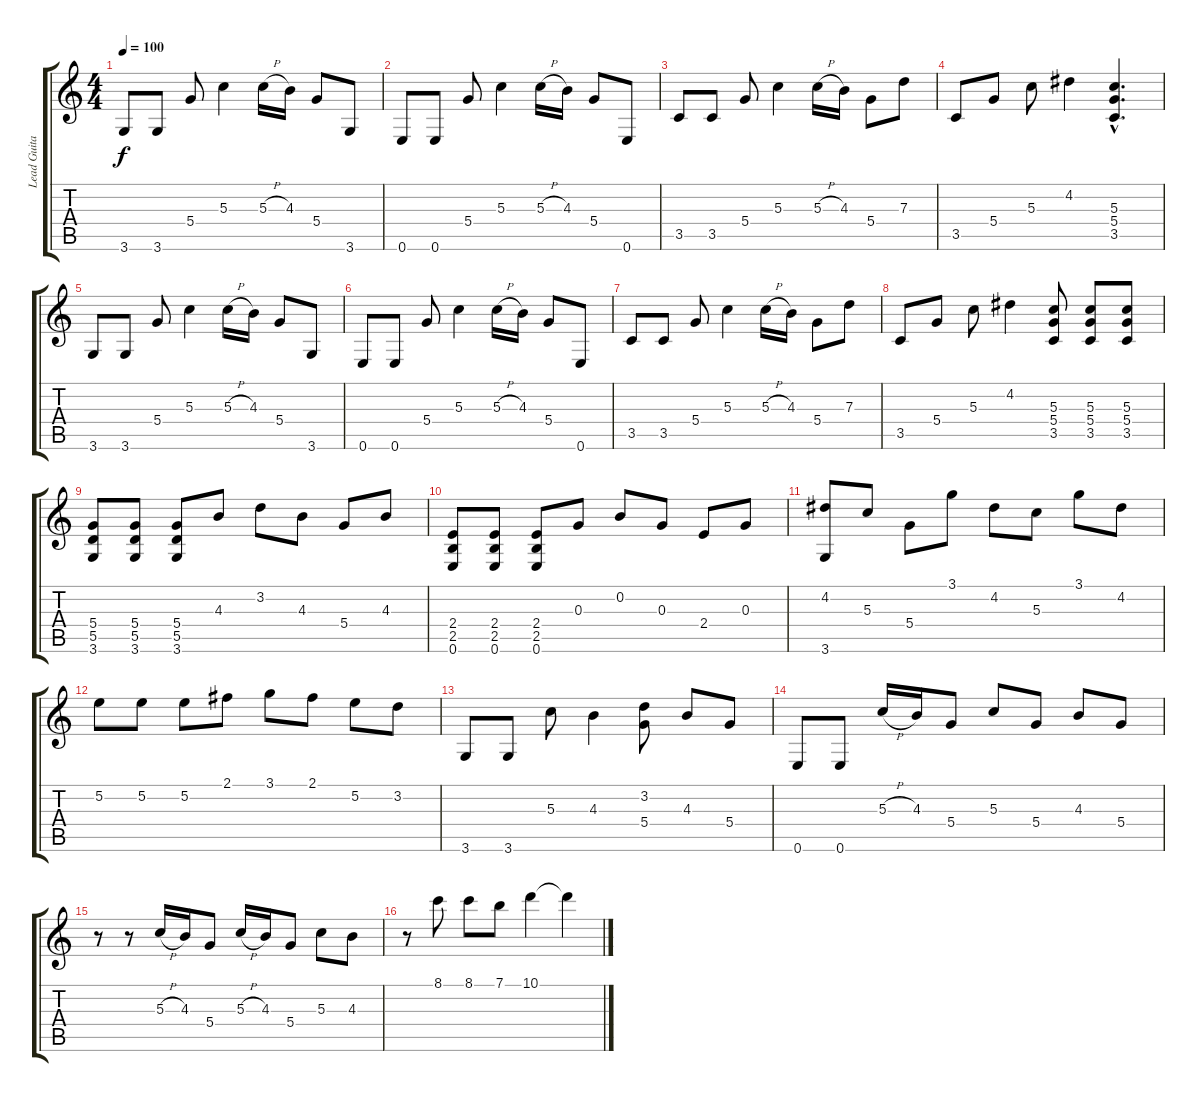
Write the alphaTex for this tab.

\track ("Lead Guitar" "Lead Guita") {instrument distortionguitar}
\staff {score tabs}
\tuning (E4 B3 G3 D3 A2 E2) {hide}
\ts (4 4)
\tempo 100
\clef g2
\ks c
3.6.8{dy f instrument electricguitarclean} 3.6.8 5.4.8 5.3.4 5.3{h}.16 4.3.16 5.4.8 3.6.8 |
0.6.8 0.6.8 5.4.8 5.3.4 5.3{h}.16 4.3.16 5.4.8 0.6.8 |
3.5.8 3.5.8 5.4.8 5.3.4 5.3{h}.16 4.3.16 5.4.8 7.3.8 |
3.5.8 5.4.8 5.3.8 4.2.4 (5.3{hac} 5.4{hac} 3.5{hac}).4{d} |
3.6.8{instrument distortionguitar} 3.6.8 5.4.8 5.3.4 5.3{h}.16 4.3.16 5.4.8 3.6.8 |
0.6.8 0.6.8 5.4.8 5.3.4 5.3{h}.16 4.3.16 5.4.8 0.6.8 |
3.5.8 3.5.8 5.4.8 5.3.4 5.3{h}.16 4.3.16 5.4.8 7.3.8 |
3.5.8 5.4.8 5.3.8 4.2.4 (5.3 5.4 3.5).8 (5.3 5.4 3.5).8 (5.3 5.4 3.5).8 |
(5.4 5.5 3.6).8 (5.4 5.5 3.6).8 (5.4 5.5 3.6).8 4.3.8 3.2.8 4.3.8 5.4.8 4.3.8 |
(2.4 2.5 0.6).8 (2.4 2.5 0.6).8 (2.4 2.5 0.6).8 0.3.8 0.2.8 0.3.8 2.4.8 0.3.8 |
(4.2 3.6).8 5.3.8 5.4.8 3.1.8 4.2.8 5.3.8 3.1.8 4.2.8 |
5.2.8 5.2.8 5.2.8 2.1.8 3.1.8 2.1.8 5.2.8 3.2.8 |
3.6.8 3.6.8 5.3.8 4.3.4 (3.2 5.4).8 4.3.8 5.4.8 |
0.6.8 0.6.8 5.3{h}.16 4.3.16 5.4.8 5.3.8 5.4.8 4.3.8 5.4.8 |
r.8 r.8 5.3{h}.16 4.3.16 5.4.8 5.3{h}.16 4.3.16 5.4.8 5.3.8 4.3.8 |
r.8 8.1.8 8.1.8 7.1.8 10.1.4 10.1{t}.4
